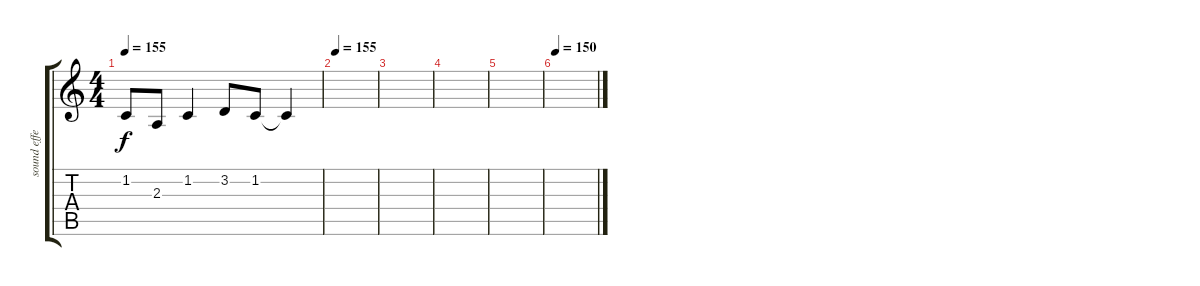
\track ("sound effect2" "sound effe") {instrument fx4atmosphere}
\staff {score tabs}
\tuning (E4 B3 G3 D3 A2 E2) {hide}
\ts (4 4)
\tempo 155
\clef g2
\ks c
1.2.8{dy f} 2.3.8 1.2.4 3.2.8 1.2.8 1.2{t}.4 |
\tempo 155
|
|
|
|
\tempo 150
